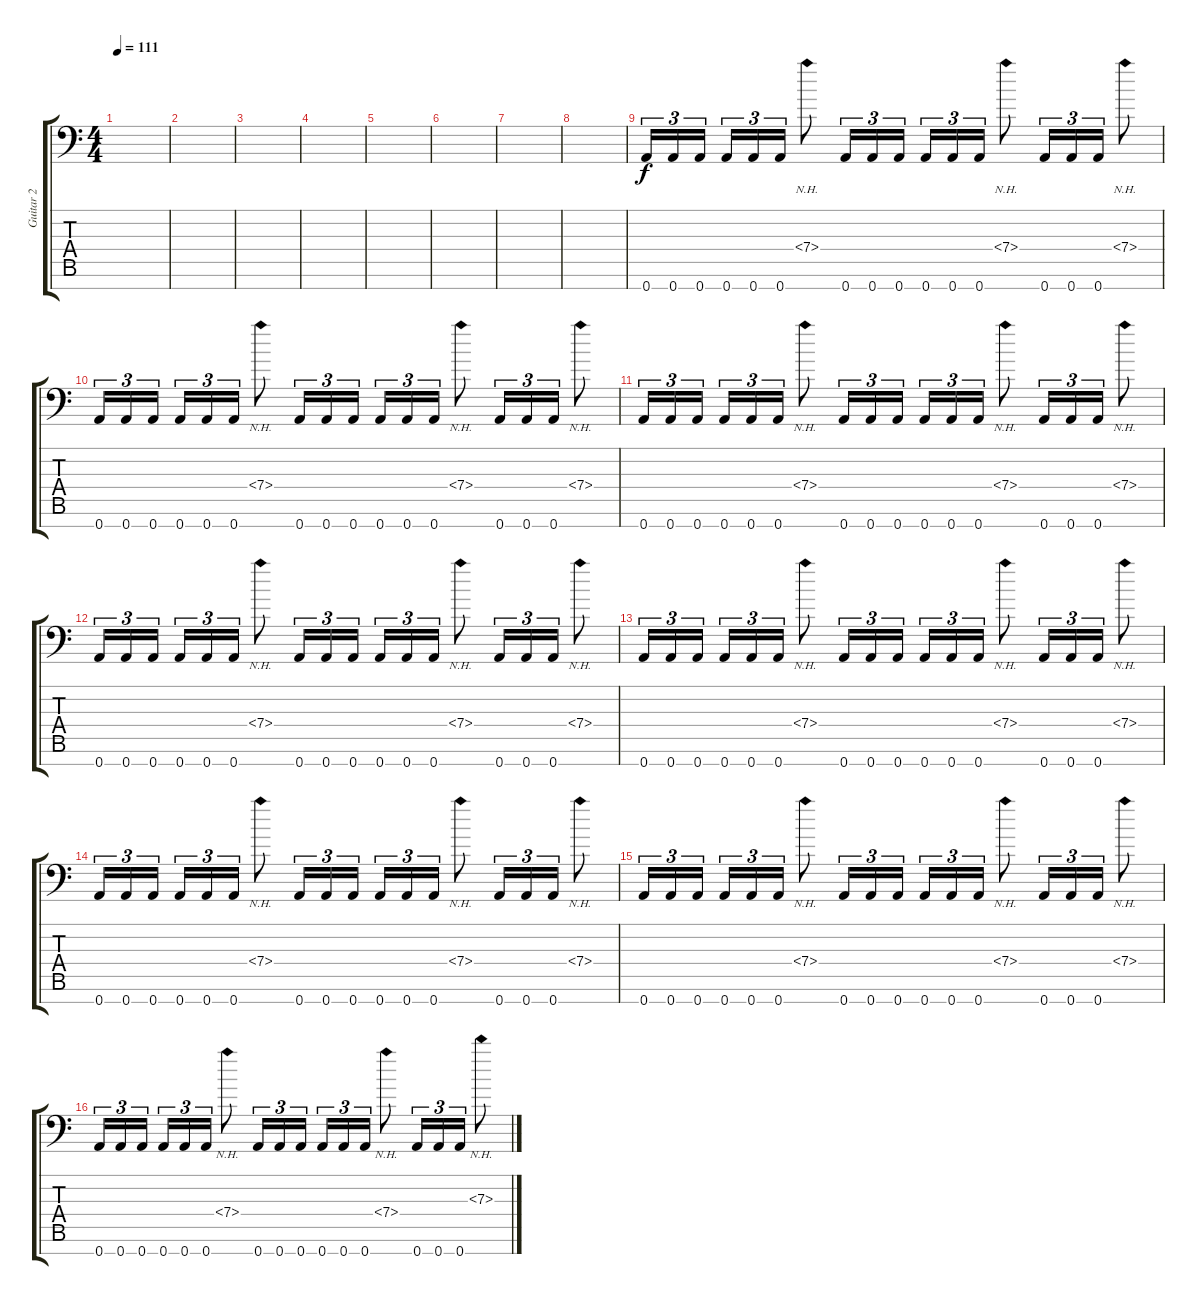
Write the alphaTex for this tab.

\track ("Guitar 2" "Guitar 2") {mute instrument distortionguitar}
\staff {score tabs}
\tuning (E4 B3 G3 D3 A2 E2 A1) {hide}
\ts (4 4)
\tempo 111
\clef f4
\ks c
|
|
|
|
|
|
|
|
0.7.16{tu (3 2)} 0.7.16{tu (3 2)} 0.7.16{tu (3 2) beam splitsecondary} 0.7.16{tu (3 2)} 0.7.16{tu (3 2)} 0.7.16{tu (3 2)} 7.4{nh}.8 0.7.16{tu (3 2)} 0.7.16{tu (3 2)} 0.7.16{tu (3 2)} 0.7.16{tu (3 2)} 0.7.16{tu (3 2)} 0.7.16{tu (3 2)} 7.4{nh}.8 0.7.16{tu (3 2)} 0.7.16{tu (3 2)} 0.7.16{tu (3 2)} 7.4{nh}.8 |
0.7.16{tu (3 2)} 0.7.16{tu (3 2)} 0.7.16{tu (3 2) beam splitsecondary} 0.7.16{tu (3 2)} 0.7.16{tu (3 2)} 0.7.16{tu (3 2)} 7.4{nh}.8 0.7.16{tu (3 2)} 0.7.16{tu (3 2)} 0.7.16{tu (3 2)} 0.7.16{tu (3 2)} 0.7.16{tu (3 2)} 0.7.16{tu (3 2)} 7.4{nh}.8 0.7.16{tu (3 2)} 0.7.16{tu (3 2)} 0.7.16{tu (3 2)} 7.4{nh}.8 |
0.7.16{tu (3 2)} 0.7.16{tu (3 2)} 0.7.16{tu (3 2) beam splitsecondary} 0.7.16{tu (3 2)} 0.7.16{tu (3 2)} 0.7.16{tu (3 2)} 7.4{nh}.8 0.7.16{tu (3 2)} 0.7.16{tu (3 2)} 0.7.16{tu (3 2)} 0.7.16{tu (3 2)} 0.7.16{tu (3 2)} 0.7.16{tu (3 2)} 7.4{nh}.8 0.7.16{tu (3 2)} 0.7.16{tu (3 2)} 0.7.16{tu (3 2)} 7.4{nh}.8 |
0.7.16{tu (3 2)} 0.7.16{tu (3 2)} 0.7.16{tu (3 2) beam splitsecondary} 0.7.16{tu (3 2)} 0.7.16{tu (3 2)} 0.7.16{tu (3 2)} 7.4{nh}.8 0.7.16{tu (3 2)} 0.7.16{tu (3 2)} 0.7.16{tu (3 2)} 0.7.16{tu (3 2)} 0.7.16{tu (3 2)} 0.7.16{tu (3 2)} 7.4{nh}.8 0.7.16{tu (3 2)} 0.7.16{tu (3 2)} 0.7.16{tu (3 2)} 7.4{nh}.8 |
0.7.16{tu (3 2)} 0.7.16{tu (3 2)} 0.7.16{tu (3 2) beam splitsecondary} 0.7.16{tu (3 2)} 0.7.16{tu (3 2)} 0.7.16{tu (3 2)} 7.4{nh}.8 0.7.16{tu (3 2)} 0.7.16{tu (3 2)} 0.7.16{tu (3 2)} 0.7.16{tu (3 2)} 0.7.16{tu (3 2)} 0.7.16{tu (3 2)} 7.4{nh}.8 0.7.16{tu (3 2)} 0.7.16{tu (3 2)} 0.7.16{tu (3 2)} 7.4{nh}.8 |
0.7.16{tu (3 2)} 0.7.16{tu (3 2)} 0.7.16{tu (3 2) beam splitsecondary} 0.7.16{tu (3 2)} 0.7.16{tu (3 2)} 0.7.16{tu (3 2)} 7.4{nh}.8 0.7.16{tu (3 2)} 0.7.16{tu (3 2)} 0.7.16{tu (3 2)} 0.7.16{tu (3 2)} 0.7.16{tu (3 2)} 0.7.16{tu (3 2)} 7.4{nh}.8 0.7.16{tu (3 2)} 0.7.16{tu (3 2)} 0.7.16{tu (3 2)} 7.4{nh}.8 |
0.7.16{tu (3 2)} 0.7.16{tu (3 2)} 0.7.16{tu (3 2) beam splitsecondary} 0.7.16{tu (3 2)} 0.7.16{tu (3 2)} 0.7.16{tu (3 2)} 7.4{nh}.8 0.7.16{tu (3 2)} 0.7.16{tu (3 2)} 0.7.16{tu (3 2)} 0.7.16{tu (3 2)} 0.7.16{tu (3 2)} 0.7.16{tu (3 2)} 7.4{nh}.8 0.7.16{tu (3 2)} 0.7.16{tu (3 2)} 0.7.16{tu (3 2)} 7.4{nh}.8 |
0.7.16{tu (3 2)} 0.7.16{tu (3 2)} 0.7.16{tu (3 2) beam splitsecondary} 0.7.16{tu (3 2)} 0.7.16{tu (3 2)} 0.7.16{tu (3 2)} 7.4{nh}.8 0.7.16{tu (3 2)} 0.7.16{tu (3 2)} 0.7.16{tu (3 2)} 0.7.16{tu (3 2)} 0.7.16{tu (3 2)} 0.7.16{tu (3 2)} 7.4{nh}.8 0.7.16{tu (3 2)} 0.7.16{tu (3 2)} 0.7.16{tu (3 2)} 7.3{nh}.8
